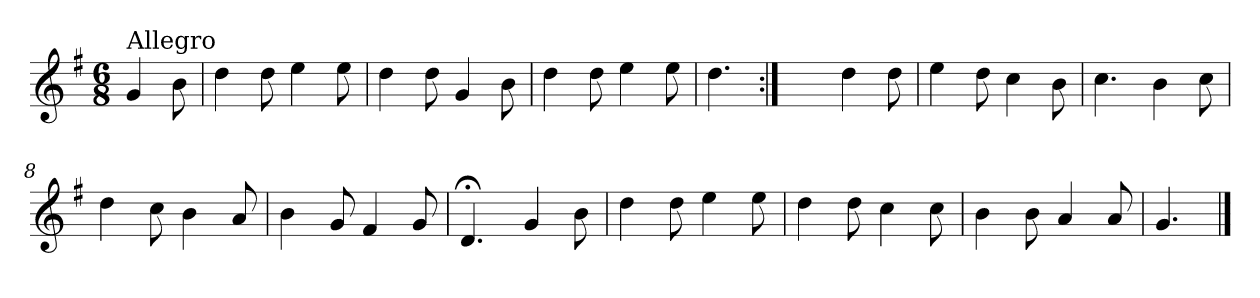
**kern
*part1
*staff1
*clefG2
*k[f#]
*G:
*M6/8
=
!LO:TX:a:t=Allegro
4g/
8b\
=1
4dd\
8dd\
4ee\
8ee\
=2
4dd\
8dd\
4g/
8b\
=3
4dd\
8dd\
4ee\
8ee\
=4
4.dd\
=5:|!
4.ryy
4dd\
8dd\
=6
4ee\
8dd\
4cc\
8b\
!!LO:LB:g=z
=7
4.cc\
4b\
8cc\
=8
4dd\
8cc\
4b\
8a/
=9
4b\
8g/
4f#/
8g/
=10
4.d;</
4g/
8b\
=11
4dd\
8dd\
4ee\
8ee\
=12
4dd\
8dd\
4cc\
8cc\
=13
4b\
8b\
4a/
8a/
!!LO:LB:g=z
=14
4.g/
==
*-
